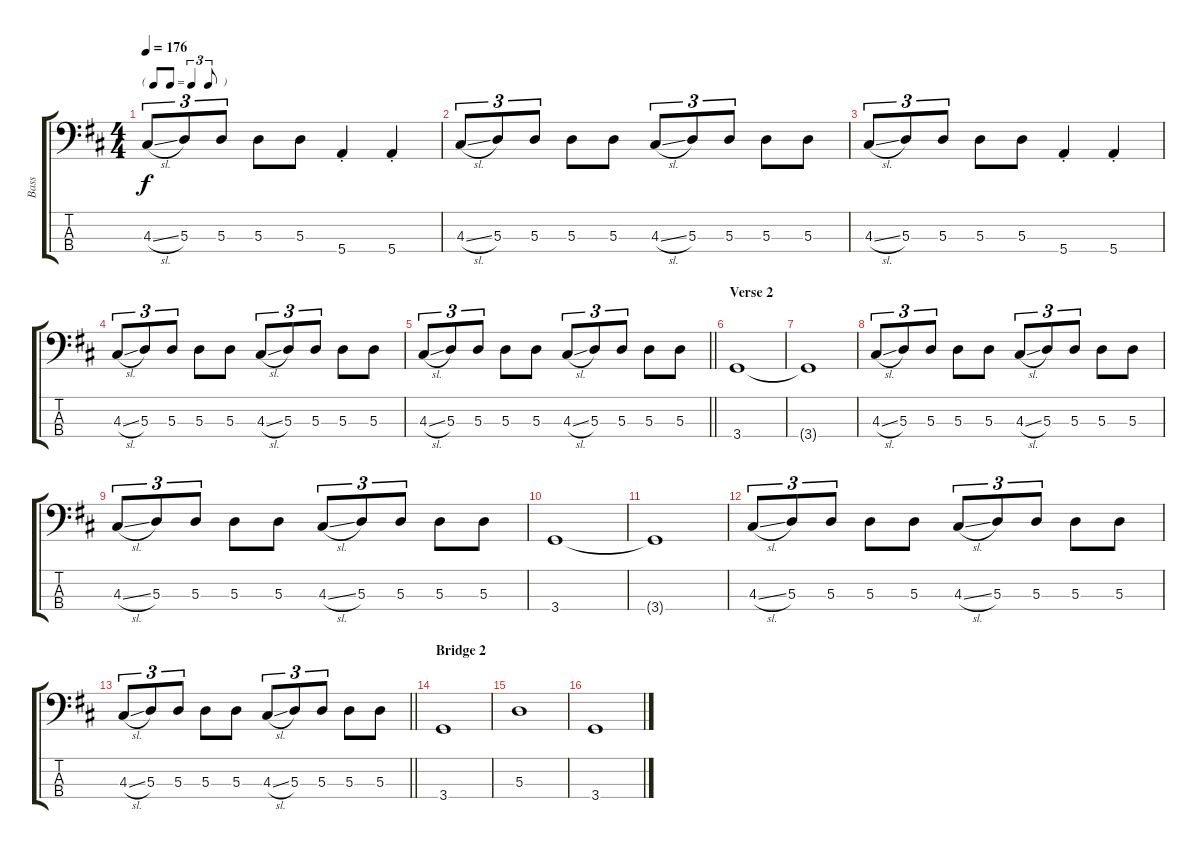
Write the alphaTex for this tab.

\track ("Bass" "Bass") {instrument electricbassfinger}
\staff {score tabs}
\tuning (G2 D2 A1 E1) {hide}
\ts (4 4)
\tf triplet8th
\tempo 176
\clef f4
\ks d
4.3{sl}.8{tu (3 2) dy f} 5.3.8{tu (3 2)} 5.3.8{tu (3 2)} 5.3.8 5.3.8 5.4{st}.4 5.4{st}.4 |
4.3{sl}.8{tu (3 2)} 5.3.8{tu (3 2)} 5.3.8{tu (3 2)} 5.3.8 5.3.8 4.3{sl}.8{tu (3 2)} 5.3.8{tu (3 2)} 5.3.8{tu (3 2)} 5.3.8 5.3.8 |
4.3{sl}.8{tu (3 2)} 5.3.8{tu (3 2)} 5.3.8{tu (3 2)} 5.3.8 5.3.8 5.4{st}.4 5.4{st}.4 |
4.3{sl}.8{tu (3 2)} 5.3.8{tu (3 2)} 5.3.8{tu (3 2)} 5.3.8 5.3.8 4.3{sl}.8{tu (3 2)} 5.3.8{tu (3 2)} 5.3.8{tu (3 2)} 5.3.8 5.3.8 |
\barLineRight lightlight
4.3{sl}.8{tu (3 2)} 5.3.8{tu (3 2)} 5.3.8{tu (3 2)} 5.3.8 5.3.8 4.3{sl}.8{tu (3 2)} 5.3.8{tu (3 2)} 5.3.8{tu (3 2)} 5.3.8 5.3.8 |
\section ("" "Verse 2")
3.4.1 |
3.4{t}.1 |
4.3{sl}.8{tu (3 2)} 5.3.8{tu (3 2)} 5.3.8{tu (3 2)} 5.3.8 5.3.8 4.3{sl}.8{tu (3 2)} 5.3.8{tu (3 2)} 5.3.8{tu (3 2)} 5.3.8 5.3.8 |
4.3{sl}.8{tu (3 2)} 5.3.8{tu (3 2)} 5.3.8{tu (3 2)} 5.3.8 5.3.8 4.3{sl}.8{tu (3 2)} 5.3.8{tu (3 2)} 5.3.8{tu (3 2)} 5.3.8 5.3.8 |
3.4.1 |
3.4{t}.1 |
4.3{sl}.8{tu (3 2)} 5.3.8{tu (3 2)} 5.3.8{tu (3 2)} 5.3.8 5.3.8 4.3{sl}.8{tu (3 2)} 5.3.8{tu (3 2)} 5.3.8{tu (3 2)} 5.3.8 5.3.8 |
\barLineRight lightlight
4.3{sl}.8{tu (3 2)} 5.3.8{tu (3 2)} 5.3.8{tu (3 2)} 5.3.8 5.3.8 4.3{sl}.8{tu (3 2)} 5.3.8{tu (3 2)} 5.3.8{tu (3 2)} 5.3.8 5.3.8 |
\section ("" "Bridge 2")
3.4.1 |
5.3.1 |
3.4.1
